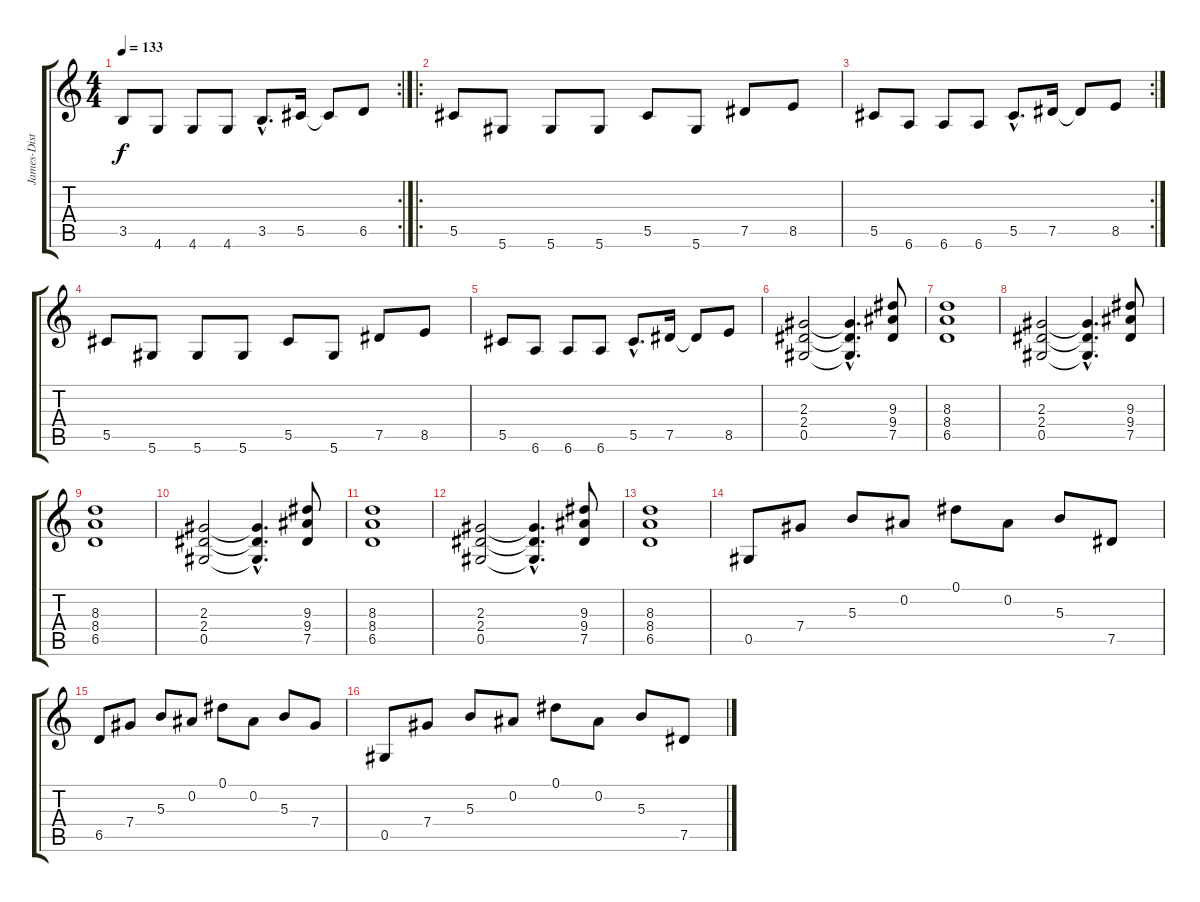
\track ("James-Dist" "James-Dist") {instrument distortionguitar}
\staff {score tabs}
\tuning (Eb4 Bb3 Gb3 Db3 Ab2 Eb2) {hide}
\rc 2
\ts (4 4)
\tempo 133
\clef g2
\ks c
3.5.8{dy f} 4.6.8 4.6.8 4.6.8 3.5{hac}.8{d} 5.5.16 5.5{t}.8 6.5.8 |
\ro
5.5.8 5.6.8 5.6.8 5.6.8 5.5.8 5.6.8 7.5.8 8.5.8 |
\rc 2
5.5.8 6.6.8 6.6.8 6.6.8 5.5{hac}.8{d} 7.5.16 7.5{t}.8 8.5.8 |
5.5.8 5.6.8 5.6.8 5.6.8 5.5.8 5.6.8 7.5.8 8.5.8 |
5.5.8 6.6.8 6.6.8 6.6.8 5.5{hac}.8{d} 7.5.16 7.5{t}.8 8.5.8 |
(2.3 2.4 0.5).2 (2.3{hac t} 2.4{hac t} 0.5{hac t}).4{d} (9.3 9.4 7.5).8 |
(8.3 8.4 6.5).1 |
(2.3 2.4 0.5).2 (2.3{hac t} 2.4{hac t} 0.5{hac t}).4{d} (9.3 9.4 7.5).8 |
(8.3 8.4 6.5).1 |
(2.3 2.4 0.5).2 (2.3{hac t} 2.4{hac t} 0.5{hac t}).4{d} (9.3 9.4 7.5).8 |
(8.3 8.4 6.5).1 |
(2.3 2.4 0.5).2 (2.3{hac t} 2.4{hac t} 0.5{hac t}).4{d} (9.3 9.4 7.5).8 |
(8.3 8.4 6.5).1 |
0.5.8 7.4.8 5.3.8 0.2.8 0.1.8 0.2.8 5.3.8 7.5.8 |
6.5.8 7.4.8 5.3.8 0.2.8 0.1.8 0.2.8 5.3.8 7.4.8 |
0.5.8 7.4.8 5.3.8 0.2.8 0.1.8 0.2.8 5.3.8 7.5.8
